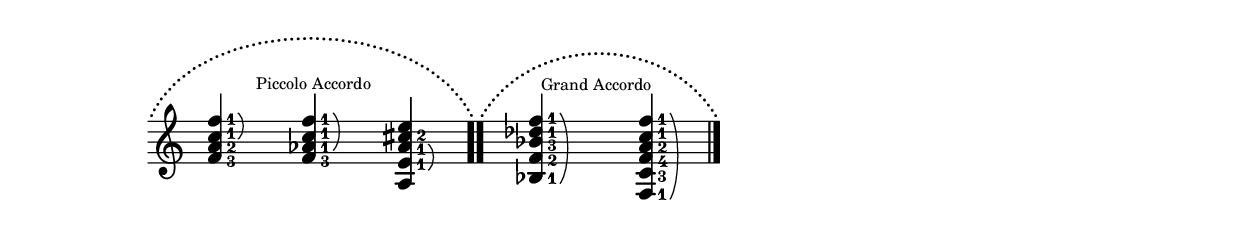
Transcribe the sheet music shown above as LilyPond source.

\version "2.24.3"
\language "english"

tieoneps = #"
  2.9 .25 moveto
  .7 -.5 .7 -2 0 -2.5 rcurveto
  stroke
  "

tietwops = #"
  3 .25 moveto
  .8 -.75 .8 -2.85 0 -3.6 rcurveto
  stroke
  "

tiethreeps = #"
  2.9 -2.75 moveto
  .7 -.5 .7 -2 0 -2.5 rcurveto
  stroke
  "

tiefourps = #"
  3 .25 moveto
  1 -1.3 1 -5.5 0 -6.8 rcurveto
  stroke
  "

tiefiveps = #"
  3 .25 moveto
  1 -1.5 1 -6.8 0 -8.3 rcurveto
  stroke
  "

dottedps = #"
  .25 setlinewidth
  1 setlinecap
  [.02 .6] 0 setdash
  -14.5 0 moveto
  -10 10 11.84 10 16.5 -.35 curveto
  stroke
  "

dottedtwops = #"
  .25 setlinewidth
  1 setlinecap
  [.02 .6] 0 setdash
  -4.5 0 moveto
  0.25 8 13.25 8 18 0 curveto
  stroke
  "

\relative {
  \time 3/4
  \omit Staff.TimeSignature
  \accidentalStyle forget
  \set fingeringOrientations = #'(right)
  \stemUp
  \override NoteHead.extra-spacing-width = #'(0 . 6)
  <f'-3 a-2 c-1 f-1>
  ^\markup \postscript #tieoneps
  <f-3 af-1 c-1 f-1>
  ^\markup \halign #-.2 \teeny "Piccolo Accordo"
  ^\markup \postscript #tietwops
  ^\markup {
    \with-dimensions #'(-14.5 . 16.5) #'(10 . 10)
    \postscript #dottedps
  }
  \override NoteHead.extra-spacing-width = #'(0 . 5)
  <a, e'-1 a-1 cs-2 e>
  ^\markup \postscript #tiethreeps
  \bar ".."
  \override NoteHead.extra-spacing-width = #'(-4 . 5)
  <bf-1 f'-2 bf-3 df-1 f-1>
  ^\markup \halign #-1.22 \teeny "Grand Accordo"
  ^\markup \postscript #tiefourps
  ^\markup {
    \with-dimensions #'(-4.5 . 18) #'(8 . 8)
    \postscript #dottedtwops
  }
  <f-1 c'-3 f-4 a-2 c-1 f-1>
  ^\markup \postscript #tiefiveps
  \bar "|."
}